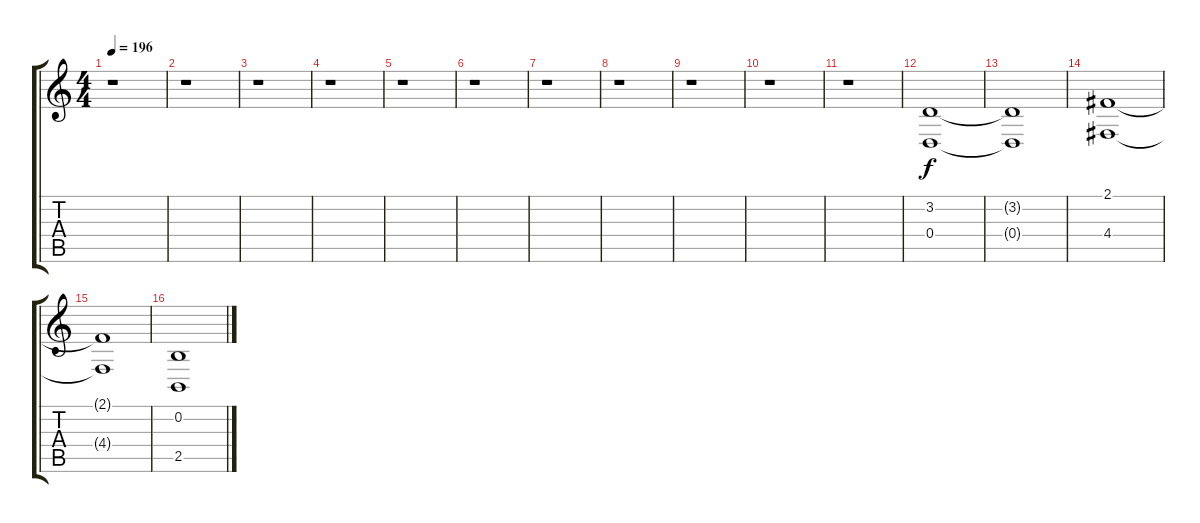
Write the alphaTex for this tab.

\track "" {instrument tuba}
\staff {score tabs}
\tuning (E4 B3 G3 D3 A2 E2) {hide}
\ts (4 4)
\tempo 196
\clef g2
\ks c
r.1{dy f} |
r.1 |
r.1 |
r.1 |
r.1 |
r.1 |
r.1 |
r.1 |
r.1 |
r.1 |
r.1 |
(3.2 0.4).1{volume 9} |
(3.2{t} 0.4{t}).1 |
(2.1 4.4).1{volume 10} |
(2.1{t} 4.4{t}).1 |
(0.2 2.5).1{volume 10}
